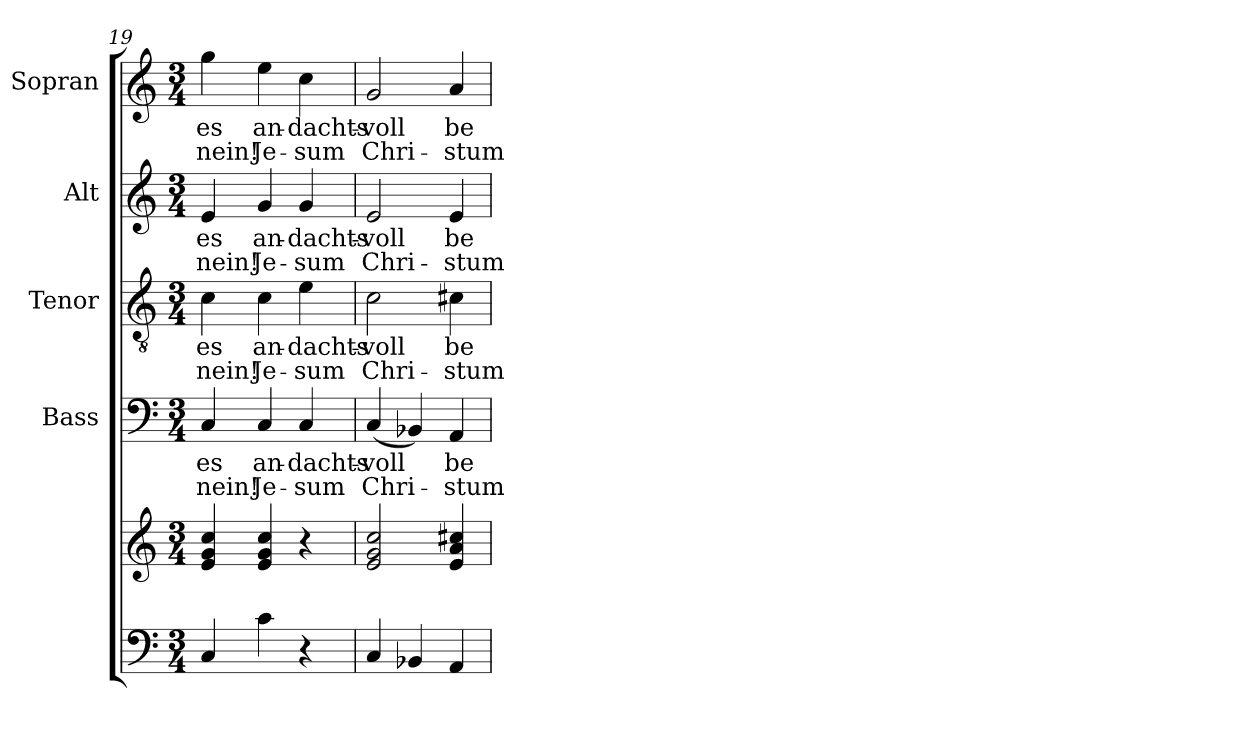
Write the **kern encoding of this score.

**kern	**kern	**kern	**text	**text	**kern	**text	**text	**kern	**text	**text	**kern	**text	**text
*part5	*part5	*part4	*part4	*part4	*part3	*part3	*part3	*part2	*part2	*part2	*part1	*part1	*part1
*staff6	*staff5	*staff4	*staff4	*staff4	*staff3	*staff3	*staff3	*staff2	*staff2	*staff2	*staff1	*staff1	*staff1
*	*	*I"Bass	*	*	*I"Tenor	*	*	*I"Alt	*	*	*I"Sopran	*	*
*	*	*I'B.	*	*	*I'T.	*	*	*I'A.	*	*	*I'S.	*	*
*clefF4	*clefG2	*clefF4	*	*	*clefGv2	*	*	*clefG2	*	*	*clefG2	*	*
*k[]	*k[]	*k[]	*	*	*k[]	*	*	*k[]	*	*	*k[]	*	*
*C:	*C:	*C:	*	*	*C:	*	*	*C:	*	*	*C:	*	*
*M3/4	*M3/4	*M3/4	*	*	*M3/4	*	*	*M3/4	*	*	*M3/4	*	*
=19	=19	=19	=19	=19	=19	=19	=19	=19	=19	=19	=19	=19	=19
!	!	!	!LO:LY:b	!LO:LY:b	!	!LO:LY:b	!LO:LY:b	!	!LO:LY:b	!LO:LY:b	!	!LO:LY:b	!LO:LY:b
4C/	4e/ 4g/ 4cc/	4C/	es	nein!	4c\	es	nein!	4e/	es	nein!	4gg\	es	nein!
!	!	!	!LO:LY:b	!LO:LY:b	!	!LO:LY:b	!LO:LY:b	!	!LO:LY:b	!LO:LY:b	!	!LO:LY:b	!LO:LY:b
4c\	4e/ 4g/ 4cc/	4C/	an-	Je-	4c\	an-	Je-	4g/	an-	Je-	4ee\	an-	Je-
!	!	!	!LO:LY:b	!LO:LY:b	!	!LO:LY:b	!LO:LY:b	!	!LO:LY:b	!LO:LY:b	!	!LO:LY:b	!LO:LY:b
4r	4r	4C/	-dachts-	-sum	4e\	-dachts-	-sum	4g/	-dachts-	-sum	4cc\	-dachts-	-sum
=20	=20	=20	=20	=20	=20	=20	=20	=20	=20	=20	=20	=20	=20
!	!	!	!LO:LY:b	!LO:LY:b	!	!LO:LY:b	!LO:LY:b	!	!LO:LY:b	!LO:LY:b	!	!LO:LY:b	!LO:LY:b
4C/	2e/ 2g/ 2cc/	(<4C/	-voll	Chri-	2c\	-voll	Chri-	2e/	-voll	Chri-	2g/	-voll	Chri-
4BB-X/	.	4BB-X/)	.	.	.	.	.	.	.	.	.	.	.
!	!	!	!LO:LY:b	!LO:LY:b	!	!LO:LY:b	!LO:LY:b	!	!LO:LY:b	!LO:LY:b	!	!LO:LY:b	!LO:LY:b
4AA/	4e/ 4a/ 4cc#X/	4AA/	be-	-stum	4c#X\	be-	-stum	4e/	be-	-stum	4a/	be-	-stum
=	=	=	=	=	=	=	=	=	=	=	=	=	=
*-	*-	*-	*-	*-	*-	*-	*-	*-	*-	*-	*-	*-	*-
